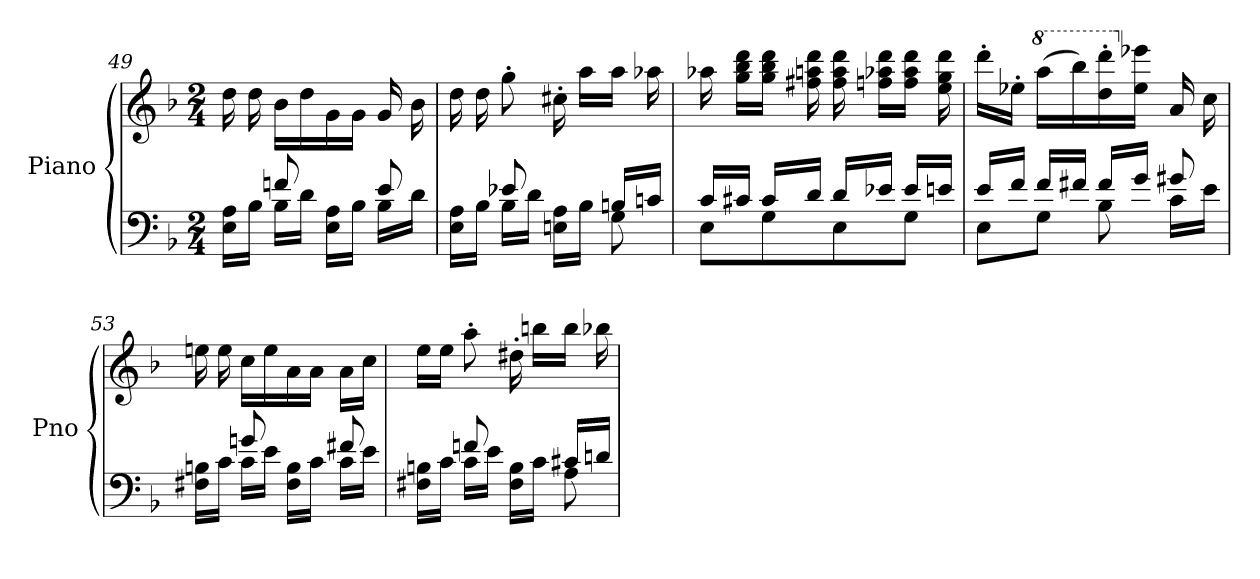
**kern	**kern
*part1	*part1
*staff2	*staff1
*I"Piano	*
*I'Pno	*
*clefF4	*clefG2
*k[b-]	*k[b-]
*M2/4	*M2/4
=49	=49
*^	*
16E\ 16A\LL	8ryy	16dd\
16B-\JJ	.	16dd\
16B-\LL	8fn/	16b-\LL
16d\JJ	.	16dd\
16E\ 16A\LL	8ryy	16g\
16B-\JJ	.	16g\JJ
16B-\LL	8e/	16g/
16d\JJ	.	16b-\
=50	=50	=50
16E\ 16A\LL	8ryy	16dd\
16B-\JJ	.	16dd\
16B-\LL	8e-X/	8gg'\
16d\JJ	.	.
16En\ 16A\LL	8ryy	16cc#X'\
16B-\JJ	.	16aa\LL
16Bn/LL	8G\	16aa\JJ
16cn/JJ	.	16aa-X\
!!LO:LB:g=z
=51	=51	=51
16c/LL	8E\L	16aa-X\
16c#X/JJ	.	16gg\ 16bb-\ 16ddd\LL
16c#/LL	8G\	16gg\ 16bb-\ 16ddd\JJ
16d/JJ	.	16ff#X\ 16aan\ 16ddd\
16d/LL	8E\	16ff#\ 16aa\ 16ddd\
16e-X/JJ	.	16ffn\ 16aa-X\ 16ddd\LL
16e-/LL	8G\J	16ff\ 16aa-\ 16ddd\JJ
16en/JJ	.	16ee\ 16gg\ 16ddd\
=52	=52	=52
16e/LL	8E\L	16ddd'\LL
16f/JJ	.	16ee-X'\JJ
*	*	*8va
16f/LL	8G\J	(16aaa\LL
16f#X/JJ	.	16bbb-\)
16f#/LL	8B-\	16ddd\' 16dddd\'
*	*	*X8va
16g/JJ	.	16ee-\ 16eee-X\JJ
8g#X/	16c\LL	16a/
.	16e\JJ	16cc\
=53	=53	=53
16F#X\ 16Bn\LL	8ryy	16een\
16c\JJ	.	16ee\
16c\LL	8gn/	16cc\LL
16e\JJ	.	16ee\
16F#\ 16B\LL	8ryy	16a\
16c\JJ	.	16a\JJ
16c\LL	8f#X/	16a\LL
16e\JJ	.	16cc\JJ
!!LO:LB:g=z
=54	=54	=54
16F#X\ 16Bn\LL	8ryy	16ee\LL
16c\JJ	.	16ee\JJ
16c\LL	8fn/	8aa'\
16e\JJ	.	.
16F#\ 16B\LL	8ryy	16dd#X'\
16c\JJ	.	16bbn\LL
16c#X/LL	8A\	16bb\JJ
16dn/JJ	.	16bb-X\
*v	*v	*
=	=
*-	*-
